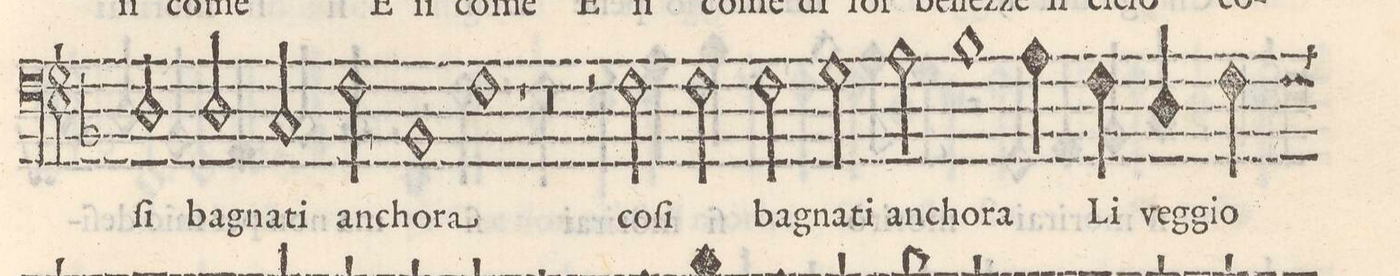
**kern	**text
*I"BASSO	*
*clefF4	*
*k[b-]	*
*met(C)	*
*M2/1	*
2D/	-ſi
2D/	ba-
=32-	=32-
2C/	-gna-
2F\	ti an-
1BB-	-cho-
=33-	=33-
1F	-ra,
1r	.
=34-	=34-
0r	.
=35-	=35-
2r	.
2F\	co-
2F\	-ſi
2F\	ba-
=36-	=36-
2G\	-gna-
2A\	ti an-
1B-	-cho-
=37-	=37-
4A\	-ra
4F\	Li
4D/	veg-
4F\	-gio
*-	*-
